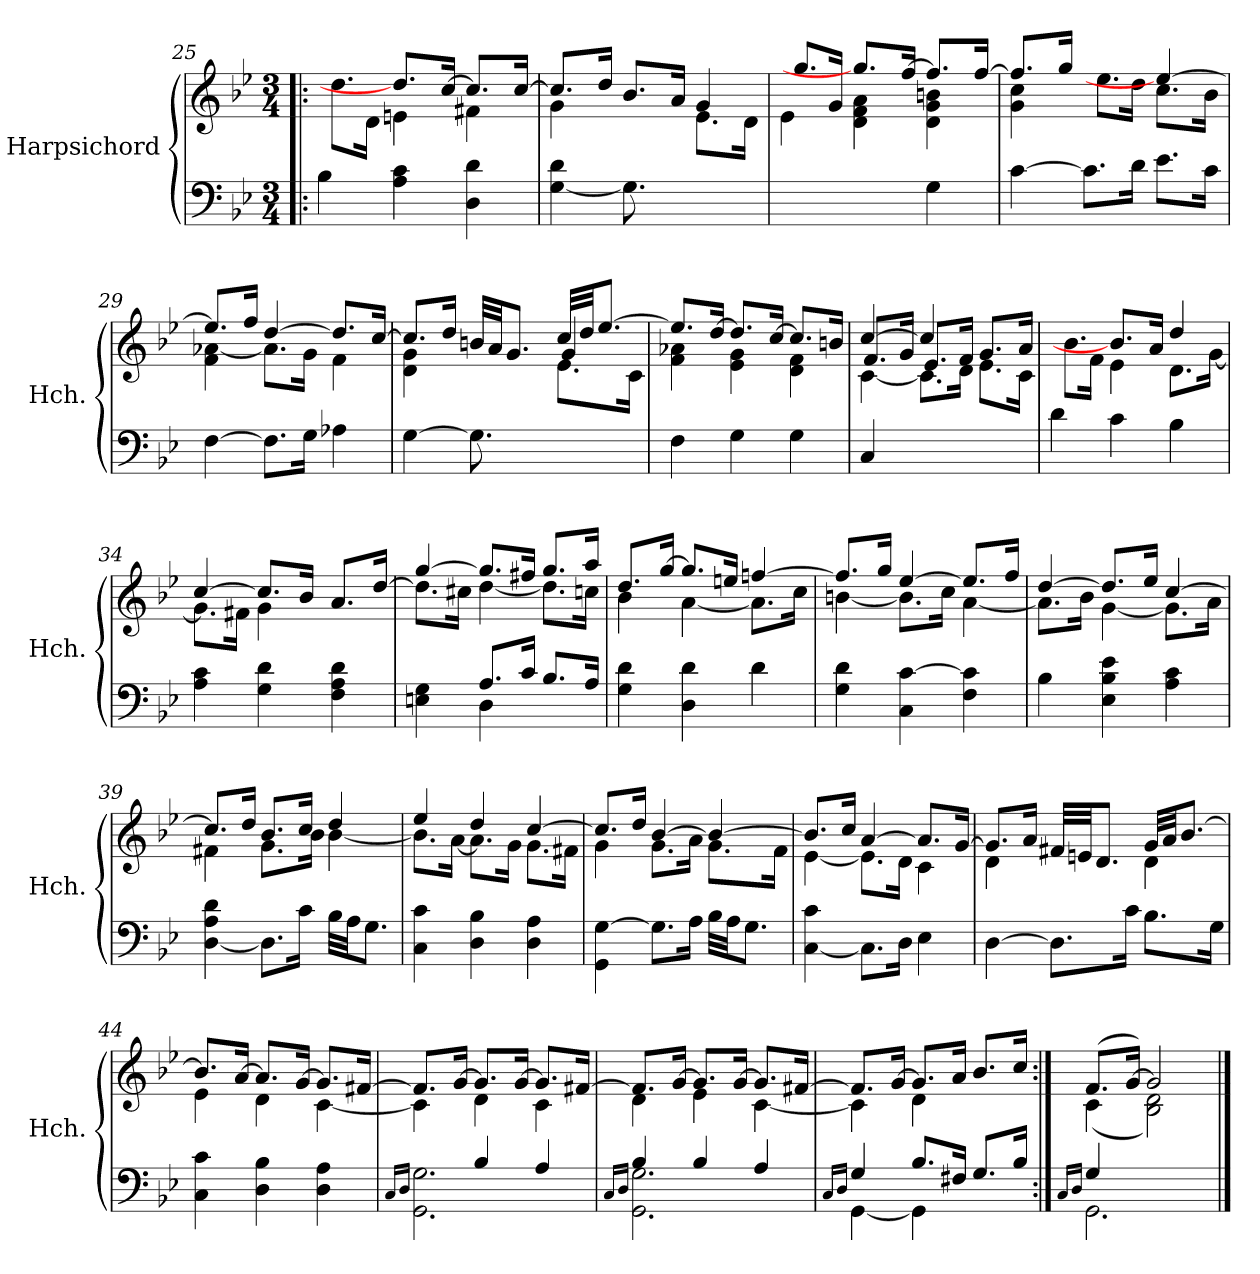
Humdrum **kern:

**kern	**kern
*part1	*part1
*staff2	*staff1
*I"Harpsichord	*
*I'Hch.	*
!!LO:LB:g=z
*clefF4	*clefG2
*k[b-e-]	*k[b-e-]
*M3/4	*M3/4
*MM95	*MM95
=25!|:	=25!|:
*	*^
4B-\	[4dd/yy	8.dd\L
.	.	16d\Jk
4A\ 4c\	8.dd/L]	4en\
.	[16cc/Jk	.
4D\ 4d\	8.cc/L]	4f#X\
.	[16cc/Jk	.
=26	=26	=26
*	*	*^
[4G\ 4d\	8.cc/L]	4g\	4..ryy
.	16dd/Jk	.	.
8.G\L]	8.b-/L	4ryy	.
16ryy	16a/Jk	.	16f\Jk
4ryy	4g/	8.e-\L	4ryy
.	.	16d\Jk	.
=27	=27	=27	=27
2ryy	[4gg/yy	4e-\	8.gg\L
.	.	.	16g/Jk
.	8.gg/L]	4d\ 4f\ 4a\	2ryy
.	[16ff/Jk	.	.
4G\	8.ff/L]	4d\ 4g\ 4bn\	.
.	[16ff/Jk	.	.
*	*	*v	*v
=28	=28	=28
[4c\	8.ff/L]	4g\ 4cc\
.	16gg/Jk	.
8.c\L]	[4ee-/yy	8.ee-\L
16d\Jk	.	16dd\Jk
8.e-\L	4ee-/_	8.cc\L
16c\Jk	.	16b-\Jk
!!LO:PB:g=z	!!
=29	=29	=29
[4F\	8.ee-/L]	4f\ [4a-X\
.	16ff/Jk	.
8.F\L]	[4dd/	8.a-\L]
16G\Jk	.	16g\Jk
4A-X\	8.dd/L]	4f\
.	[16cc/Jk	.
=30	=30	=30
*	*^	*^
[4G\	8.cc/L]	4d\ 4g\	2ryy	4..ryy
.	16dd/Jk	.	.	.
8.G\L]	32bn/LLL	4ryy	.	.
.	32a/JJ	.	.	.
.	8.g/J	.	.	.
16ryy	.	.	.	16f\Jk
4ryy	32cc/LLL	8.e-\L	4g/	4ryy
.	32dd/JJ	.	.	.
.	[8.ee-/J	.	.	.
.	.	16c\Jk	.	.
*	*	*v	*v	*v
=31	=31	=31
4F\	8.ee-/L]	4f\ 4a-X\
.	[16dd/Jk	.
4G\	8.dd/L]	4e-\ 4g\
.	[16cc/Jk	.
4G\	8.cc/L]	4d\ 4f\
.	16bn/Jk	.
=32	=32	=32
*	*	*^
4C/	[4cc/	[4c\	8.f/L
.	.	.	16g/Jk
2ryy	4cc/]	8.c\L]	8.e-/L
.	.	16d\Jk	16f/Jk
.	4ryy	8.e-\L	8.g/L
.	.	16c\Jk	16a/Jk
*	*	*v	*v
!!LO:LB:g=z
=33	=33	=33
4d\	[4b-/yy	8.b-\L
.	.	16f\Jk
4c\	8.b-/L]	4e-\
.	16a/Jk	.
4B-\	4dd/	8.d\L
.	.	[16g\Jk
=34	=34	=34
4A\ 4c\	[4cc/	8.g\L]
.	.	16f#X\Jk
4G\ 4d\	8.cc/L]	4g\
.	16b-/Jk	.
4F\ 4A\ 4d\	8.a/L	4a\yy
.	[16dd/Jk	.
=35	=35	=35
*^	*	*
4En\ 4G\	4ryy	[4gg/	8.dd\L]
.	.	.	16cc#X\Jk
8.A/L	4D\	8.gg/L]	[4dd\
16c/Jk	.	16ff#X/Jk	.
8.B-/L	4ryy	8.gg/L	8.dd\L]
16A/Jk	.	16aa/Jk	16ccn\Jk
*v	*v	*	*
=36	=36	=36
4G\ 4d\	8.dd/L	4b-\
.	[16gg/Jk	.
4D\ 4d\	8.gg/L]	[4a\
.	16een/Jk	.
4d\	[4ffn/	8.a\L]
.	.	16cc\Jk
!!LO:LB:g=z	!!
=37	=37	=37
4G\ 4d\	8.ff/L]	[4bn\
.	16gg/Jk	.
4C\ [4c\	[4ee-/	8.b\L]
.	.	16cc\Jk
4F\ 4c\]	8.ee-/L]	[4a\
.	16ff/Jk	.
=38	=38	=38
4B-\	[4dd/	8.a\L]
.	.	16b-\Jk
4E-\ 4B-\ 4e-\	8.dd/L]	[4g\
.	16ee-/Jk	.
4A\ 4c\	[4cc/	8.g\L]
.	.	16a\Jk
=39	=39	=39
[4D\ 4A\ 4d\	8.cc/L]	4f#X\
.	16dd/Jk	.
8.D\L]	8.b-/L	8.g\L
16c\Jk	16cc/Jk	16b-\Jk
32B-\LLL	4dd/	[4b-\
32A\JJ	.	.
8.G\J	.	.
=40	=40	=40
4C\ 4c\	4ee-/	8.b-\L]
.	.	[16a\Jk
4D\ 4B-\	4dd/	8.a\L]
.	.	16g\Jk
4D\ 4A\	[4cc/	8.g\L
.	.	16f#X\Jk
!!LO:LB:g=z	!!
=41	=41	=41
4GG\ [4G\	8.cc/L]	4g\
.	16dd/Jk	.
8.G\L]	[4b-/	8.g\L
16A\Jk	.	16a\Jk
32B-\LLL	4b-/_	8.g\L
32A\JJ	.	.
8.G\J	.	.
.	.	16f\Jk
=42	=42	=42
[4C\ 4c\	8.b-/L]	[4e-\
.	16cc/Jk	.
8.C\L]	[4a/	8.e-\L]
16D\Jk	.	16d\Jk
4E-\	8.a/L]	4c\
.	[16g/Jk	.
=43	=43	=43
[4D\	8.g/L]	4d\
.	16a/Jk	.
8.D\L]	32f#X/LLL	4ryy
.	32en/JJ	.
.	8.d/J	.
16c\Jk	.	.
8.B-\L	32g/LLL	4d\
.	32a/JJ	.
.	[8.b-/J	.
16G\Jk	.	.
=44	=44	=44
4C\ 4c\	8.b-/L]	4e-\
.	[16a/Jk	.
4D\ 4B-\	8.a/L]	4d\
.	[16g/Jk	.
4D\ 4A\	8.g/L]	[4c\
.	[16f#X/Jk	.
!!LO:LB:g=z	!!
=45	=45	=45
*^	*	*
.	16qC/LL	.	.
.	16qD/JJ	.	.
4ryy	2.GG\ 2.G\	8.f#/L]	4c\]
.	.	[16g/Jk	.
4B-/	.	8.g/L]	4d\
.	.	[16g/Jk	.
4A/	.	8.g/L]	4c\
.	.	[16f#X/Jk	.
=46	=46	=46	=46
.	16qC/LL	.	.
.	16qD/JJ	.	.
4B-/	2.GG\ 2.G\	8.f#/L]	4d\
.	.	[16g/Jk	.
4B-/	.	8.g/L]	4e-\
.	.	[16g/Jk	.
4A/	.	8.g/L]	[4c\
.	.	[16f#X/Jk	.
=47	=47	=47	=47
16qC/LL	.	.	.
16qD/JJ	.	.	.
4G/	[4GG\	8.f#/L]	4c\]
.	.	[16g/Jk	.
8.B-/L	4GG\]	8.g/L]	4d\
16F#X/Jk	.	16a/Jk	.
8.G/L	4ryy	8.b-/L	4ryy
16B-/Jk	.	16cc/Jk	.
=48:|!	=48:|!	=48:|!	=48:|!
*	*	*MM70	*
16qC/LL	.	.	.
16qD/JJ	.	.	.
4G/	2.GG\	(>8.f/L	(<4c\
*	*	*MM50	*
.	.	[16g/Jk)	.
2ryy	.	2g/]	2B-\ 2d\)
*v	*v	*	*
*	*v	*v
==	==
*-	*-
